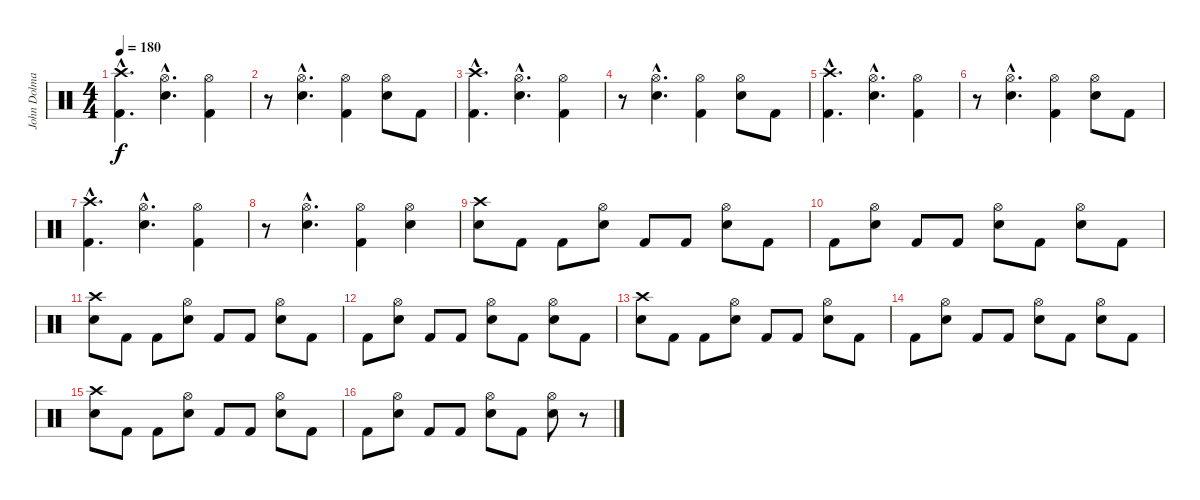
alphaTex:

\track ("John Dolmayan" "John Dolma") {instrument percussion}
\staff {score}
\articulation defaults
\ts (4 4)
\tempo 180
\clef neutral
\ks c
("Crash high (hit)"{hac} "Kick (hit) 2"{hac}).4{d dy f} ("Hi-Hat (open)"{hac} "Electric Snare (hit)"{hac}).4{d} ("Hi-Hat (open)" "Kick (hit) 2").4 |
r.8 ("Hi-Hat (open)"{hac} "Electric Snare (hit)"{hac}).4{d} ("Hi-Hat (open)" "Kick (hit) 2").4 ("Hi-Hat (open)" "Electric Snare (hit)").8 "Kick (hit) 2".8 |
("Crash high (hit)"{hac} "Kick (hit) 2"{hac}).4{d} ("Hi-Hat (open)"{hac} "Electric Snare (hit)"{hac}).4{d} ("Hi-Hat (open)" "Kick (hit) 2").4 |
r.8 ("Hi-Hat (open)"{hac} "Electric Snare (hit)"{hac}).4{d} ("Hi-Hat (open)" "Kick (hit) 2").4 ("Hi-Hat (open)" "Electric Snare (hit)").8 "Kick (hit) 2".8 |
("Crash high (hit)"{hac} "Kick (hit) 2"{hac}).4{d} ("Hi-Hat (open)"{hac} "Electric Snare (hit)"{hac}).4{d} ("Hi-Hat (open)" "Kick (hit) 2").4 |
r.8 ("Hi-Hat (open)"{hac} "Electric Snare (hit)"{hac}).4{d} ("Hi-Hat (open)" "Kick (hit) 2").4 ("Hi-Hat (open)" "Electric Snare (hit)").8 "Kick (hit) 2".8 |
("Crash high (hit)"{hac} "Kick (hit) 2"{hac}).4{d} ("Hi-Hat (open)"{hac} "Electric Snare (hit)"{hac}).4{d} ("Hi-Hat (open)" "Kick (hit) 2").4 |
r.8 ("Hi-Hat (open)"{hac} "Electric Snare (hit)"{hac}).4{d} ("Hi-Hat (open)" "Kick (hit) 2").4 ("Hi-Hat (open)" "Electric Snare (hit)").4 |
("Crash high (hit)" "Electric Snare (hit)").8 "Kick (hit) 2".8 "Kick (hit) 2".8 ("Hi-Hat (open)" "Electric Snare (hit)").8 "Kick (hit) 2".8 "Kick (hit) 2".8 ("Hi-Hat (open)" "Electric Snare (hit)").8 "Kick (hit) 2".8 |
"Kick (hit) 2".8 ("Hi-Hat (open)" "Electric Snare (hit)").8 "Kick (hit) 2".8 "Kick (hit) 2".8 ("Hi-Hat (open)" "Electric Snare (hit)").8 "Kick (hit) 2".8 ("Hi-Hat (open)" "Electric Snare (hit)").8 "Kick (hit) 2".8 |
("Crash high (hit)" "Electric Snare (hit)").8 "Kick (hit) 2".8 "Kick (hit) 2".8 ("Hi-Hat (open)" "Electric Snare (hit)").8 "Kick (hit) 2".8 "Kick (hit) 2".8 ("Hi-Hat (open)" "Electric Snare (hit)").8 "Kick (hit) 2".8 |
"Kick (hit) 2".8 ("Hi-Hat (open)" "Electric Snare (hit)").8 "Kick (hit) 2".8 "Kick (hit) 2".8 ("Hi-Hat (open)" "Electric Snare (hit)").8 "Kick (hit) 2".8 ("Hi-Hat (open)" "Electric Snare (hit)").8 "Kick (hit) 2".8 |
("Crash high (hit)" "Electric Snare (hit)").8 "Kick (hit) 2".8 "Kick (hit) 2".8 ("Hi-Hat (open)" "Electric Snare (hit)").8 "Kick (hit) 2".8 "Kick (hit) 2".8 ("Hi-Hat (open)" "Electric Snare (hit)").8 "Kick (hit) 2".8 |
"Kick (hit) 2".8 ("Hi-Hat (open)" "Electric Snare (hit)").8 "Kick (hit) 2".8 "Kick (hit) 2".8 ("Hi-Hat (open)" "Electric Snare (hit)").8 "Kick (hit) 2".8 ("Hi-Hat (open)" "Electric Snare (hit)").8 "Kick (hit) 2".8 |
("Crash high (hit)" "Electric Snare (hit)").8 "Kick (hit) 2".8 "Kick (hit) 2".8 ("Hi-Hat (open)" "Electric Snare (hit)").8 "Kick (hit) 2".8 "Kick (hit) 2".8 ("Hi-Hat (open)" "Electric Snare (hit)").8 "Kick (hit) 2".8 |
"Kick (hit) 2".8 ("Hi-Hat (open)" "Electric Snare (hit)").8 "Kick (hit) 2".8 "Kick (hit) 2".8 ("Hi-Hat (open)" "Electric Snare (hit)").8 "Kick (hit) 2".8 ("Hi-Hat (open)" "Electric Snare (hit)").8 r.8
